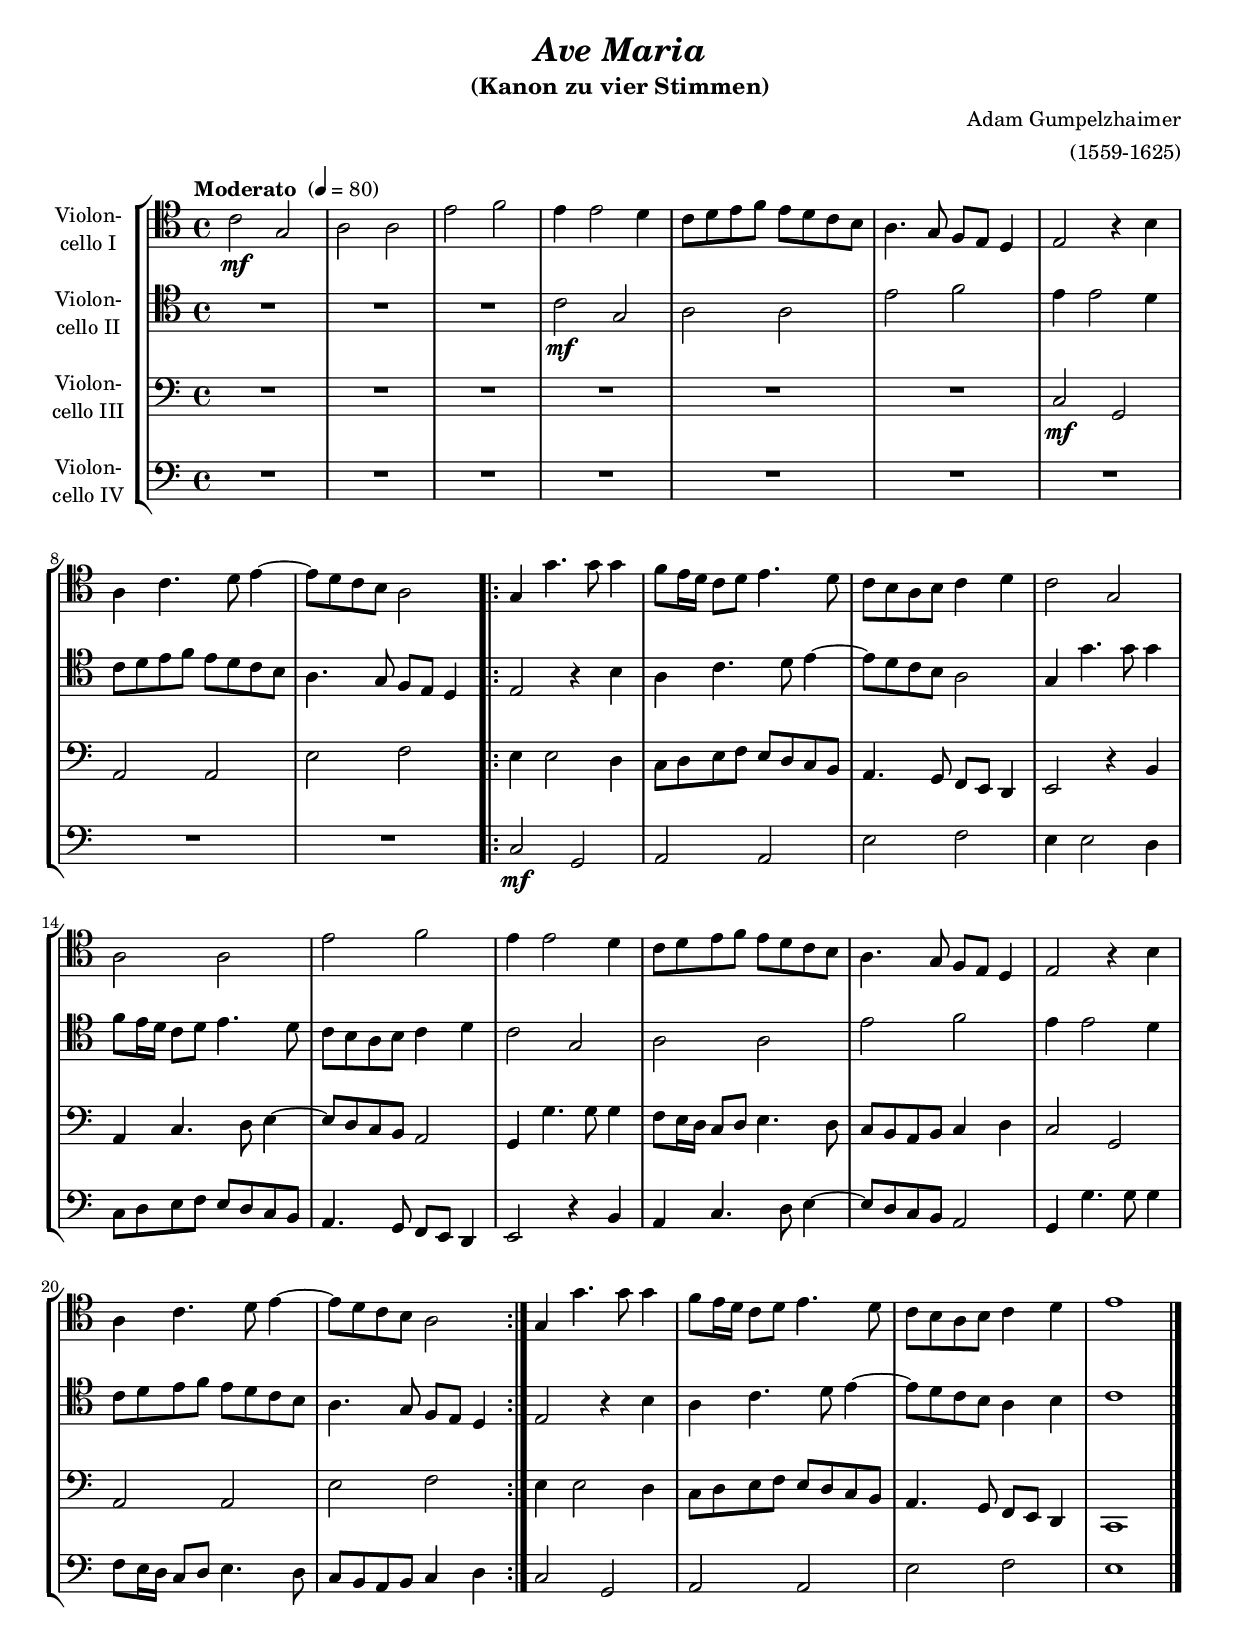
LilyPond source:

\version "2.14.2"
\include "deutsch.ly"

#(set-global-staff-size 18)

\header {
  title     = \markup \bold \italic "Ave Maria"
  subtitle  = "(Kanon zu vier Stimmen)"
  composer  = "Adam Gumpelzhaimer"
  arranger  = "(1559-1625)"
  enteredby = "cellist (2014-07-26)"
}

voiceconsts = {
  \key c \major
  \time 4/4
  \tempo "Moderato " 4=80
  \clef "bass"
  %\numericTimeSignature
  \compressFullBarRests
}

%mihi = "clarinet"
%milo = "bassoon"
milo = "church organ"

rit = \markup \bold \italic "rit."

va = \relative c'' {
   \voiceconsts
   \clef "tenor"

   c2\mf g
   a a
   e' f
   e4 e2 d4
   c8 d e f e d c h

   a4. g8 f e d4
   e2 r4 h'
   a c4. d8 e4~
   e8 d c h a2
   \repeat volta 2 {
     g4 g'4. g8 g4

     f8 e16 d c8 d e4. d8
     c h a h c4 d
     c2 g
     a a
     e' f

     e4 e2 d4
     c8 d e f e d c h
     a4. g8 f e d4
     e2 r4 h'
     a c4. d8 e4~

     e8 d c h a2
   }
   g4 g'4. g8 g4
   f8 e16 d c8 d e4. d8
   c h a h c4 d
   e1 \bar "|."
}

vb = \relative c'' {
   \voiceconsts
   \clef "tenor"

   R1*3
   c2\mf g
   a a
   e' f
   e4 e2 d4
   c8 d e f e d c h

   a4. g8 f e d4
   \repeat volta 2 {
     e2 r4 h'
     a c4. d8 e4~
     e8 d c h a2
     g4 g'4. g8 g4

     f8 e16 d c8 d e4. d8
     c h a h c4 d
     c2 g
     a a
     e' f

     e4 e2 d4
     c8 d e f e d c h
     a4. g8 f e d4
   }
   e2 r4 h'
   a c4. d8 e4~

   e8 d c h a4 h
   c1 \bar "|."
}

vc = \relative c'' {
   \voiceconsts

   R1*6
   c2\mf g
   a a
   e' f
   \repeat volta 2 {
     e4 e2 d4
     c8 d e f e d c h

     a4. g8 f e d4
     e2 r4 h'
     a c4. d8 e4~
     e8 d c h a2
     g4 g'4. g8 g4

     f8 e16 d c8 d e4. d8
     c h a h c4 d
     c2 g
     a a
     e' f
   }

   e4 e2 d4
   c8 d e f e d c h
   a4. g8 f e d4
   c1 \bar "|."
}

vd = \relative c'' {
   \voiceconsts

   R1*9
   \repeat volta 2 {
     c2\mf g
     a a
     e' f
     e4 e2 d4
     c8 d e f e d c h

     a4. g8 f e d4
     e2 r4 h'
     a c4. d8 e4~
     e8 d c h a2
     g4 g'4. g8 g4

     f8 e16 d c8 d e4. d8
     c h a h c4 d
   }
   c2 g
   a a
   e' f
   e1 \bar "|."
}


music = \new StaffGroup <<
      \new Staff {
        \set Staff.midiInstrument = \milo
        \set Staff.instrumentName = \markup \center-column { "Violon-" "cello I" }
        \transpose c c, { \va }
      }

      \new Staff {
        \set Staff.midiInstrument = \milo
        \set Staff.instrumentName = \markup \center-column { "Violon-" "cello II" }
        \transpose c c, { \vb }
      }

      \new Staff {
        \set Staff.midiInstrument = \milo
        \set Staff.instrumentName = \markup \center-column { "Violon-" "cello III" }
        \transpose c c,, { \vc }
      }

      \new Staff {
        \set Staff.midiInstrument = \milo
        \set Staff.instrumentName = \markup \center-column { "Violon-" "cello IV" }
        \transpose c c,, { \vd }
      }
>>

\book {
  \score {
   \music
    \layout {}
  }

  \score {
    \unfoldRepeats \music

    \midi {
      \context {
        \Score
      }
    }
  }
}
